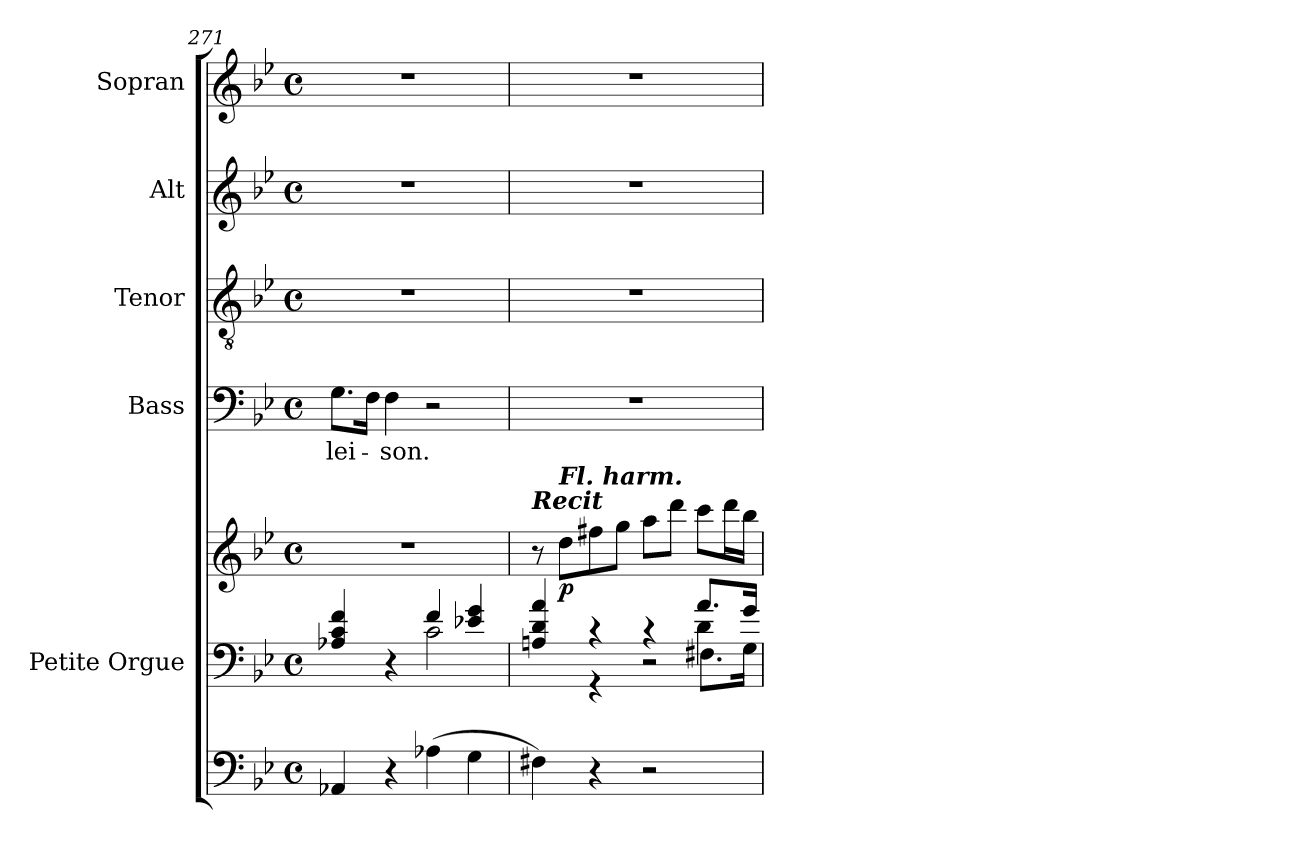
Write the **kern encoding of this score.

**kern	**kern	**kern	**dynam	**kern	**text	**kern	**kern	**kern
*part6	*part5	*part5	*part5	*part4	*part4	*part3	*part2	*part1
*staff7	*staff6	*staff5	*staff5/6	*staff4	*staff4	*staff3	*staff2	*staff1
*	*I"Petite Orgue	*	*	*I"Bass	*	*I"Tenor	*I"Alt	*I"Sopran
*	*I'Org. 1	*	*	*I'B.	*	*I'T.	*I'A.	*I'S.
*clefF4	*clefF4	*clefG2	*	*clefF4	*	*clefGv2	*clefG2	*clefG2
*k[b-e-]	*k[b-e-]	*k[b-e-]	*	*k[b-e-]	*	*k[b-e-]	*k[b-e-]	*k[b-e-]
*B-:	*B-:	*B-:	*	*B-:	*	*B-:	*B-:	*B-:
*M4/4	*M4/4	*M4/4	*	*M4/4	*	*M4/4	*M4/4	*M4/4
*met(c)	*met(c)	*met(c)	*	*met(c)	*	*met(c)	*met(c)	*met(c)
=271	=271	=271	=271	=271	=271	=271	=271	=271
*	*^	*	*	*	*	*	*	*
!	!	!	!	!	!	!LO:LY:b	!	!	!
4AA-X/	4A-X/ 4c/ 4f/	2ryy	1r	.	8.G\L	-lei-	1r	1r	1r
.	.	.	.	.	16F\Jk	.	.	.	.
!	!	!	!	!	!	!LO:LY:b	!	!	!
4r	4r	.	.	.	4F\	-son.	.	.	.
(>4A-X\	4f/	2c\	.	.	2r	.	.	.	.
4G\	4e-X/ 4g/	.	.	.	.	.	.	.	.
=272	=272	=272	=272	=272	=272	=272	=272	=272	=272
*	*^	*^	*	*	*	*	*	*	*
!	!	!	!	!	!LO:TX:a:Bi:t=Recit	!	!	!	!	!	!
4F#X\)	4An/ 4d/ 4a/	4ryy	2.ryy	2.ryy	8r	.	1r	.	1r	1r	1r
!	!	!	!	!	!LO:TX:a:Bi:t=Fl. harm.	!	!	!	!	!	!
!	!	!	!	!	!	!LO:DY:b	!	!	!	!	!
.	.	.	.	.	8dd\L	p	.	.	.	.	.
4r	4rc	4r	.	.	8ff#X\	.	.	.	.	.	.
.	.	.	.	.	8gg\J	.	.	.	.	.	.
2r	4rc	2r	.	.	8aa\L	.	.	.	.	.	.
.	.	.	.	.	8ddd\J	.	.	.	.	.	.
.	8.a/L	.	4d\	8.F#X\L	8ccc\L	.	.	.	.	.	.
.	.	.	.	.	16ddd\L	.	.	.	.	.	.
.	16g/Jk	.	.	16G\Jk	16bb-\JJ	.	.	.	.	.	.
*	*v	*v	*v	*v	*	*	*	*	*	*	*
=	=	=	=	=	=	=	=	=
*-	*-	*-	*-	*-	*-	*-	*-	*-
